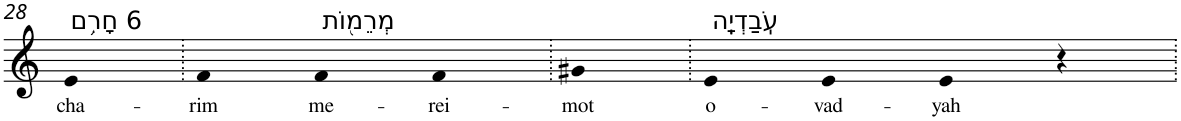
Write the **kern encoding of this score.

**kern	**text
*part1	*part1
*staff1	*staff1
*I"Piano	*
*I'Pno	*
!!LO:PB:g=z
*clefG2	*
*k[]	*
=28	=28
!LO:TX:a:t=6 חָרִ֥ם	!
!	!LO:LY:b
4e	cha-
=29.	=29.
!	!LO:LY:b
4f	-rim
!LO:TX:a:t=מְרֵמ֖וֹת	!
!	!LO:LY:b
4f	me-
!	!LO:LY:b
4f	-rei-
=30.	=30.
!	!LO:LY:b
4g#X	-mot
=31.	=31.
!LO:TX:a:t=עֹֽבַדְיָֽה	!
!	!LO:LY:b
4e	o-
!	!LO:LY:b
4e	-vad-
!	!LO:LY:b
4e	-yah
4r	.
=.	=.
*-	*-
